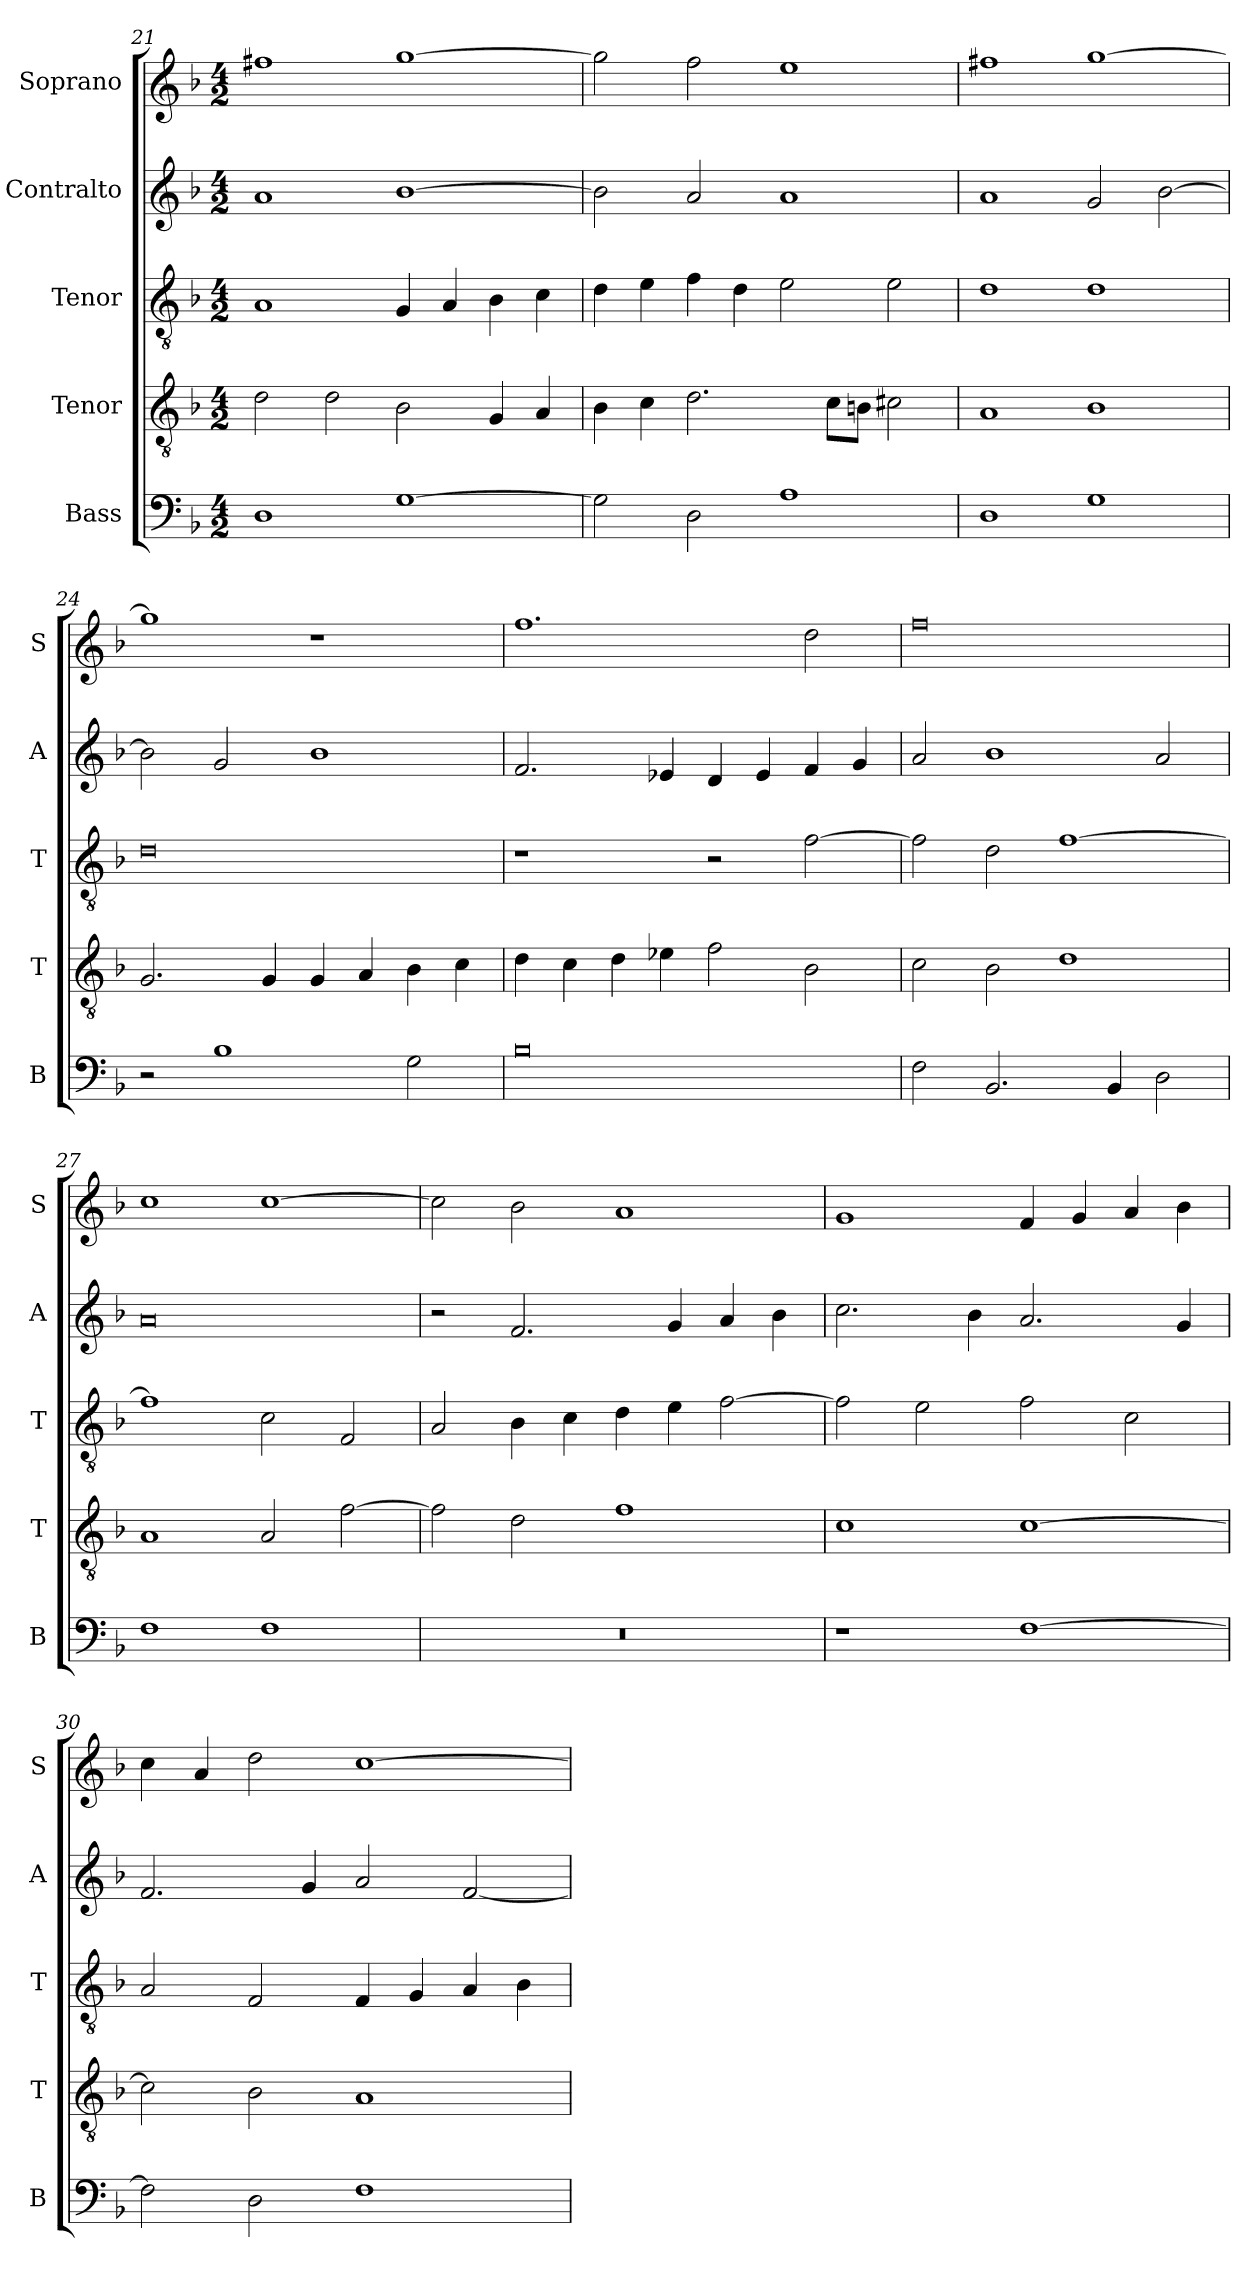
**kern	**kern	**kern	**kern	**kern
*part5	*part4	*part3	*part2	*part1
*staff5	*staff4	*staff3	*staff2	*staff1
*I"Bass	*I"Tenor	*I"Tenor	*I"Contralto	*I"Soprano
*I'B	*I'T	*I'T	*I'A	*I'S
*clefF4	*clefGv2	*clefGv2	*clefG2	*clefG2
*k[b-]	*k[b-]	*k[b-]	*k[b-]	*k[b-]
*G:dor	*G:dor	*G:dor	*G:dor	*G:dor
*M4/2	*M4/2	*M4/2	*M4/2	*M4/2
=21	=21	=21	=21	=21
1D	2d	1A	1a	1ff#X
.	2d	.	.	.
[1G	2B-	4G	[1b-	[1gg
.	.	4A	.	.
.	4G	4B-	.	.
.	4A	4c	.	.
=22	=22	=22	=22	=22
2G]	4B-	4d	2b-]	2gg]
.	4c	4e	.	.
2D	2.d	4f	2a	2ff
.	.	4d	.	.
1A	.	2e	1a	1ee
.	8c\L	.	.	.
.	8Bn\J	.	.	.
.	2c#X	2e	.	.
=23	=23	=23	=23	=23
1D	1A	1d	1a	1ff#X
1G	1B-	1d	2g	[1gg
.	.	.	[2b-	.
=24	=24	=24	=24	=24
2r	2.G	0d	2b-]	1gg]
1B-	.	.	2g	.
.	4G	.	.	.
.	4G	.	1b-	1r
.	4A	.	.	.
2G	4B-	.	.	.
.	4c	.	.	.
=25	=25	=25	=25	=25
0B-	4d	1r	2.f	1.ff
.	4c	.	.	.
.	4d	.	.	.
.	4e-X	.	4e-X	.
.	2f	2r	4d	.
.	.	.	4e-	.
.	2B-	[2f	4f	2dd
.	.	.	4g	.
=26	=26	=26	=26	=26
2F	2c	2f]	2a	0ff
2.BB-	2B-	2d	1b-	.
.	1d	[1f	.	.
4BB-	.	.	.	.
2D	.	.	2a	.
=27	=27	=27	=27	=27
1F	1A	1f]	0a	1cc
1F	2A	2c	.	[1cc
.	[2f	2F	.	.
=28	=28	=28	=28	=28
0r	2f]	2A	2r	2cc]
.	2d	4B-	2.f	2b-
.	.	4c	.	.
.	1f	4d	.	1a
.	.	4e	4g	.
.	.	[2f	4a	.
.	.	.	4b-	.
=29	=29	=29	=29	=29
1r	1c	2f]	2.cc	1g
.	.	2e	.	.
.	.	.	4b-	.
[1F	[1c	2f	2.a	4f
.	.	.	.	4g
.	.	2c	.	4a
.	.	.	4g	4b-
=30	=30	=30	=30	=30
2F]	2c]	2A	2.f	4cc
.	.	.	.	4a
2D	2B-	2F	.	2dd
.	.	.	4g	.
1F	1A	4F	2a	[1cc
.	.	4G	.	.
.	.	4A	[2f	.
.	.	4B-	.	.
=	=	=	=	=
*-	*-	*-	*-	*-
